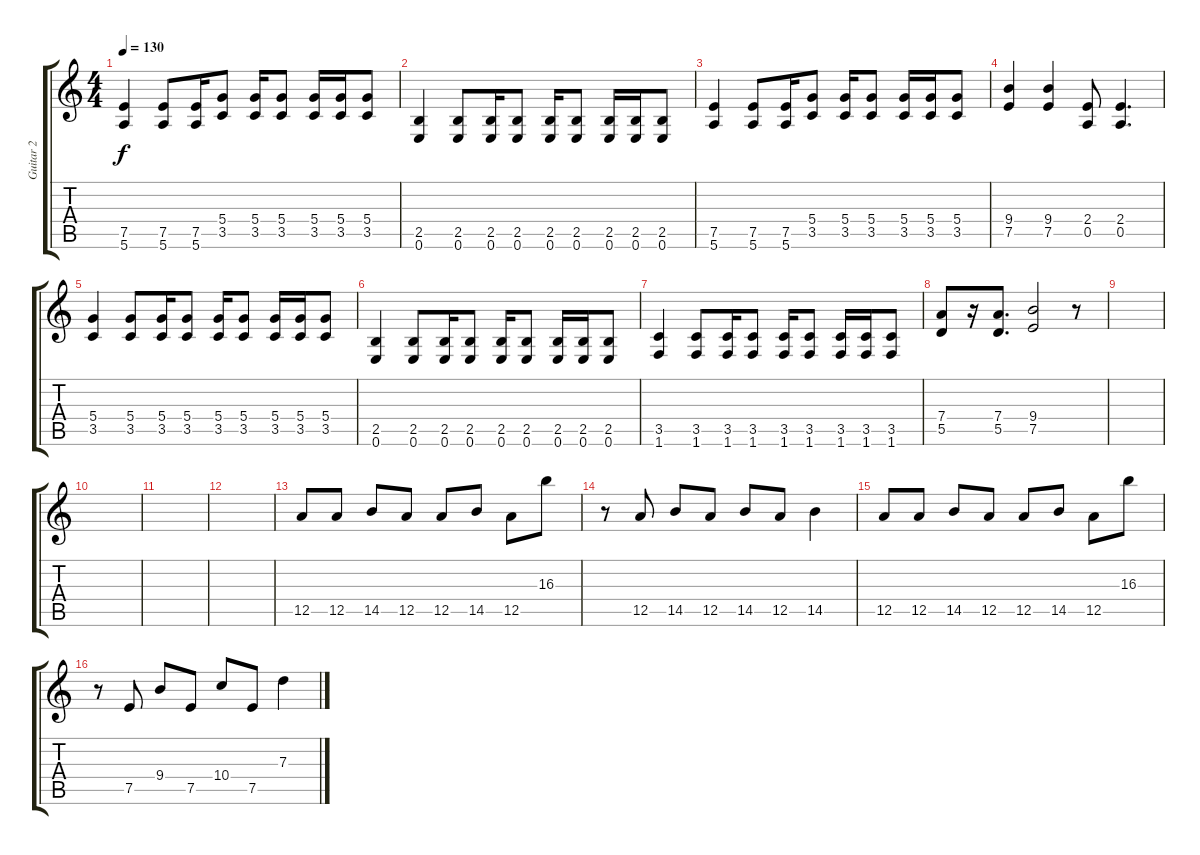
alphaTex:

\track ("Guitar 2" "Guitar 2") {instrument electricguitarclean}
\staff {score tabs}
\tuning (E4 B3 G3 D3 A2 E2) {hide}
\ts (4 4)
\tempo 130
\clef g2
\ks c
(7.5 5.6).4{dy f instrument distortionguitar} (7.5 5.6).8 (7.5 5.6).16 (5.4 3.5).8 (5.4 3.5).16 (5.4 3.5).8 (5.4 3.5).16 (5.4 3.5).16 (5.4 3.5).8 |
(2.5 0.6).4 (2.5 0.6).8 (2.5 0.6).16 (2.5 0.6).8 (2.5 0.6).16 (2.5 0.6).8 (2.5 0.6).16 (2.5 0.6).16 (2.5 0.6).8 |
(7.5 5.6).4{instrument distortionguitar} (7.5 5.6).8 (7.5 5.6).16 (5.4 3.5).8 (5.4 3.5).16 (5.4 3.5).8 (5.4 3.5).16 (5.4 3.5).16 (5.4 3.5).8 |
(9.4 7.5).4 (9.4 7.5).4 (2.4 0.5).8 (2.4 0.5).4{d} |
(5.4 3.5).4 (5.4 3.5).8 (5.4 3.5).16 (5.4 3.5).8 (5.4 3.5).16 (5.4 3.5).8 (5.4 3.5).16 (5.4 3.5).16 (5.4 3.5).8 |
(2.5 0.6).4{instrument distortionguitar} (2.5 0.6).8 (2.5 0.6).16 (2.5 0.6).8 (2.5 0.6).16 (2.5 0.6).8 (2.5 0.6).16 (2.5 0.6).16 (2.5 0.6).8 |
(3.5 1.6).4 (3.5 1.6).8 (3.5 1.6).16 (3.5 1.6).8 (3.5 1.6).16 (3.5 1.6).8 (3.5 1.6).16 (3.5 1.6).16 (3.5 1.6).8 |
(7.4 5.5).8 r.16 (7.4 5.5).8{d} (9.4 7.5).2 r.8 |
|
|
|
|
12.5.8{instrument distortionguitar} 12.5.8 14.5.8 12.5.8 12.5.8 14.5.8 12.5.8 16.3.8 |
r.8 12.5.8 14.5.8 12.5.8 14.5.8 12.5.8 14.5.4 |
12.5.8 12.5.8 14.5.8 12.5.8 12.5.8 14.5.8 12.5.8 16.3.8 |
r.8 7.5.8 9.4.8 7.5.8 10.4.8 7.5.8 7.3.4
